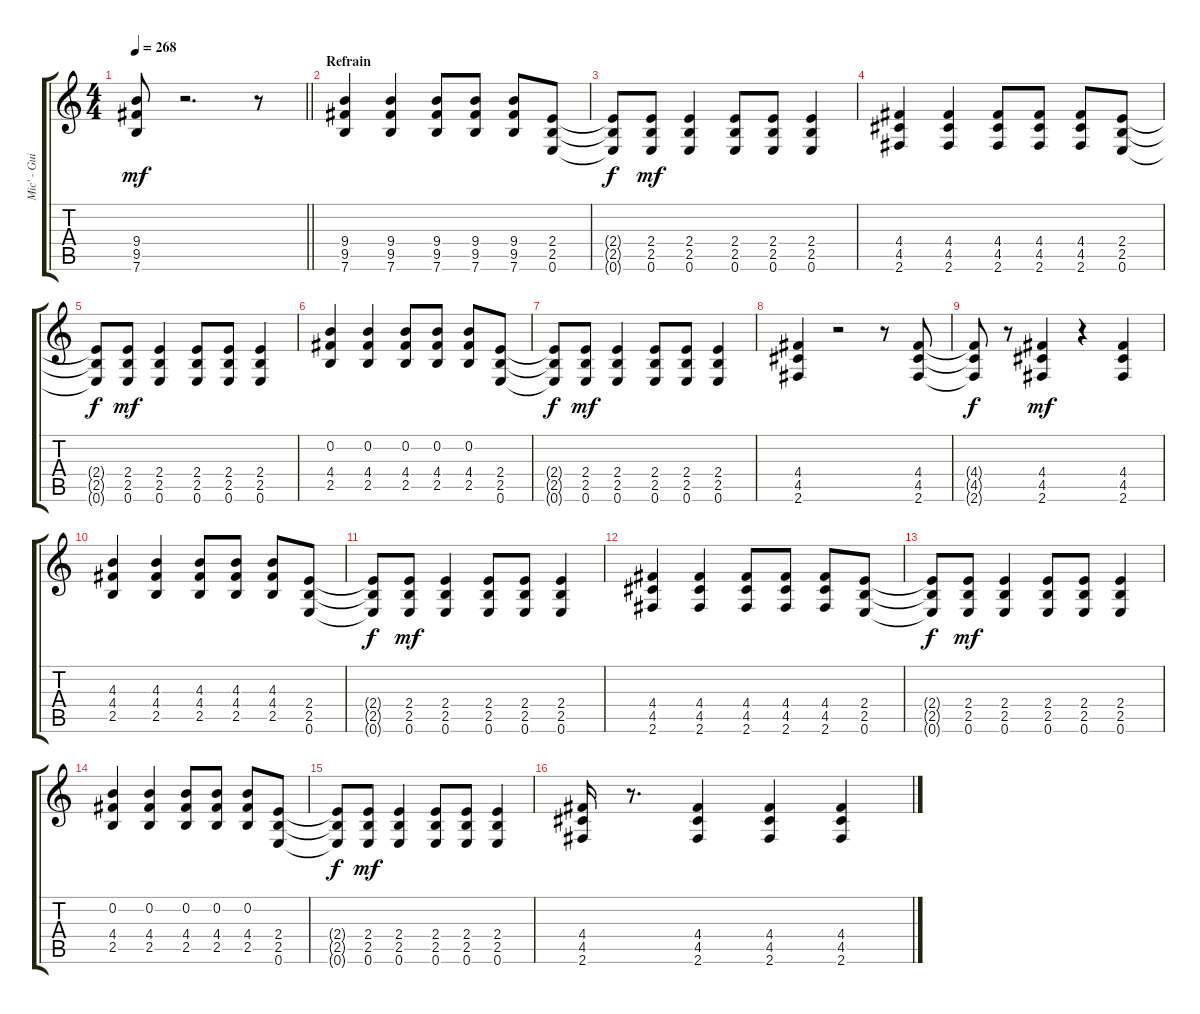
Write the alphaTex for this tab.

\track ("Mic' - Guitare" "Mic' - Gui") {instrument distortionguitar}
\staff {score tabs}
\tuning (E4 B3 G3 D3 A2 E2) {hide}
\ts (4 4)
\tempo 268
\clef g2
\barLineRight lightlight
\ks c
(9.4 9.5 7.6).8{dy mf} r.2{d} r.8 |
\section ("" "Refrain")
(9.4 9.5 7.6).4 (9.4 9.5 7.6).4 (9.4 9.5 7.6).8 (9.4 9.5 7.6).8 (9.4 9.5 7.6).8 (2.4 2.5 0.6).8 |
(2.4{t} 2.5{t} 0.6{t}).8{dy f} (2.4 2.5 0.6).8{dy mf} (2.4 2.5 0.6).4 (2.4 2.5 0.6).8 (2.4 2.5 0.6).8 (2.4 2.5 0.6).4 |
(4.4 4.5 2.6).4 (4.4 4.5 2.6).4 (4.4 4.5 2.6).8 (4.4 4.5 2.6).8 (4.4 4.5 2.6).8 (2.4 2.5 0.6).8 |
(2.4{t} 2.5{t} 0.6{t}).8{dy f} (2.4 2.5 0.6).8{dy mf} (2.4 2.5 0.6).4 (2.4 2.5 0.6).8 (2.4 2.5 0.6).8 (2.4 2.5 0.6).4 |
(0.2 4.4 2.5).4 (0.2 4.4 2.5).4 (0.2 4.4 2.5).8 (0.2 4.4 2.5).8 (0.2 4.4 2.5).8 (2.4 2.5 0.6).8 |
(2.4{t} 2.5{t} 0.6{t}).8{dy f} (2.4 2.5 0.6).8{dy mf} (2.4 2.5 0.6).4 (2.4 2.5 0.6).8 (2.4 2.5 0.6).8 (2.4 2.5 0.6).4 |
(4.4 4.5 2.6).4 r.2 r.8 (4.4 4.5 2.6).8 |
(4.4{t} 4.5{t} 2.6{t}).8{dy f} r.8 (4.4 4.5 2.6).4{dy mf} r.4 (4.4 4.5 2.6).4 |
(4.3 4.4 2.5).4 (4.3 4.4 2.5).4 (4.3 4.4 2.5).8 (4.3 4.4 2.5).8 (4.3 4.4 2.5).8 (2.4 2.5 0.6).8 |
(2.4{t} 2.5{t} 0.6{t}).8{dy f} (2.4 2.5 0.6).8{dy mf} (2.4 2.5 0.6).4 (2.4 2.5 0.6).8 (2.4 2.5 0.6).8 (2.4 2.5 0.6).4 |
(4.4 4.5 2.6).4 (4.4 4.5 2.6).4 (4.4 4.5 2.6).8 (4.4 4.5 2.6).8 (4.4 4.5 2.6).8 (2.4 2.5 0.6).8 |
(2.4{t} 2.5{t} 0.6{t}).8{dy f} (2.4 2.5 0.6).8{dy mf} (2.4 2.5 0.6).4 (2.4 2.5 0.6).8 (2.4 2.5 0.6).8 (2.4 2.5 0.6).4 |
(0.2 4.4 2.5).4 (0.2 4.4 2.5).4 (0.2 4.4 2.5).8 (0.2 4.4 2.5).8 (0.2 4.4 2.5).8 (2.4 2.5 0.6).8 |
(2.4{t} 2.5{t} 0.6{t}).8{dy f} (2.4 2.5 0.6).8{dy mf} (2.4 2.5 0.6).4 (2.4 2.5 0.6).8 (2.4 2.5 0.6).8 (2.4 2.5 0.6).4 |
(4.4 4.5 2.6).16 r.8{d} (4.4 4.5 2.6).4 (4.4 4.5 2.6).4 (4.4 4.5 2.6).4
